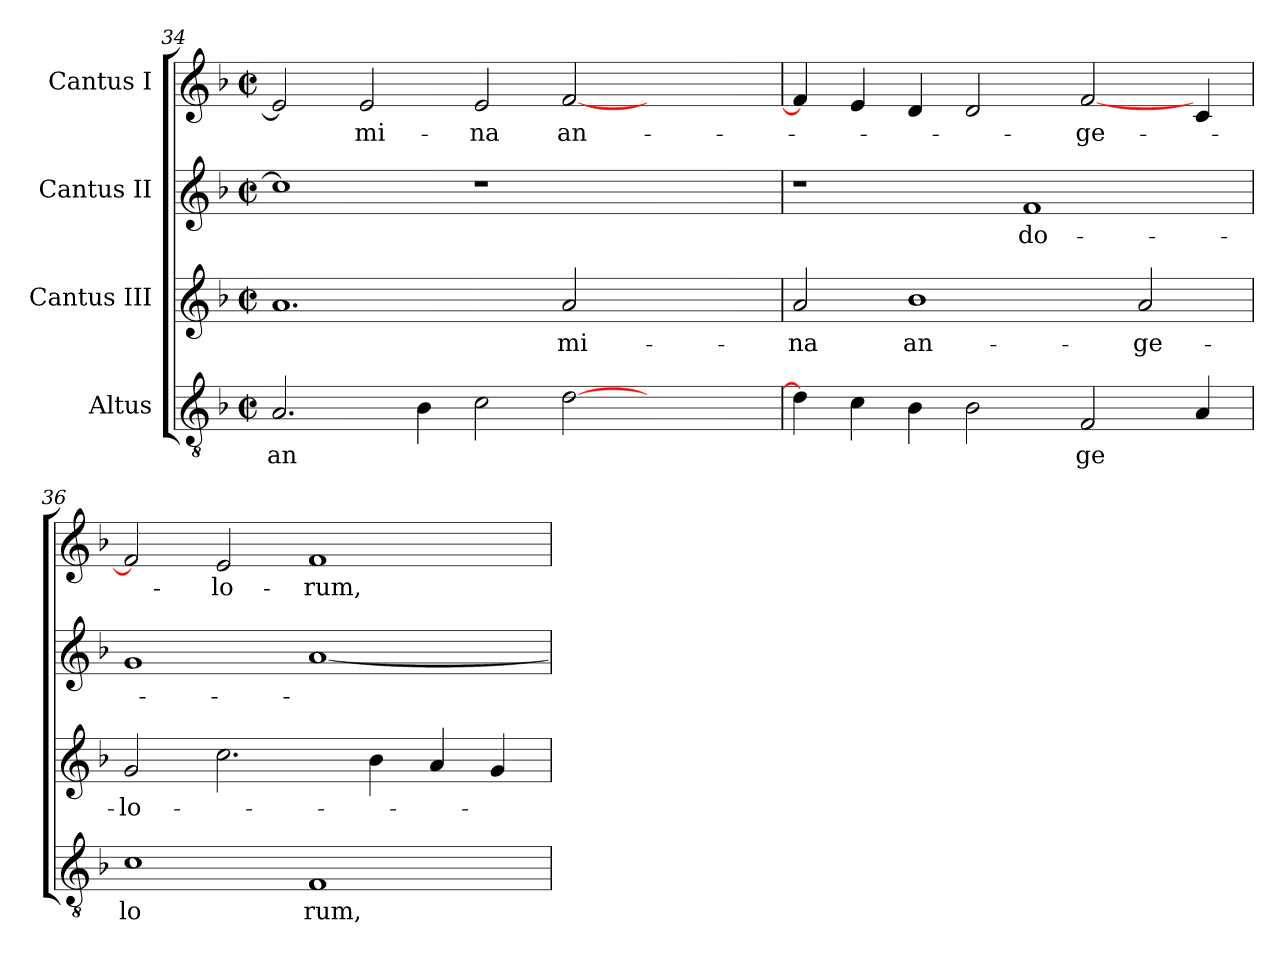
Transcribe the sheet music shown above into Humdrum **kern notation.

**kern	**text	**kern	**text	**kern	**text	**kern	**text
*part4	*part4	*part3	*part3	*part2	*part2	*part1	*part1
*staff4	*staff4	*staff3	*staff3	*staff2	*staff2	*staff1	*staff1
*I"Altus	*	*I"Cantus III	*	*I"Cantus II	*	*I"Cantus I	*
*clefGv2	*	*clefG2	*	*clefG2	*	*clefG2	*
*k[b-]	*	*k[b-]	*	*k[b-]	*	*k[b-]	*
*F:	*	*F:	*	*F:	*	*F:	*
*M2/2	*	*M2/2	*	*M2/2	*	*M2/2	*
*met(c|)	*	*met(c|)	*	*met(c|)	*	*met(c|)	*
=34	=34	=34	=34	=34	=34	=34	=34
!	!LO:LY:b:cj	!	!	!	!	!	!
2.A/	an	1.a	.	1cc]	.	2e/]	.
!	!	!	!	!	!	!	!LO:LY:b:cj
.	.	.	.	.	.	2e/	-mi-
4B-\	.	.	.	.	.	.	.
!	!	!	!	!LO:N:vis=1	!	!	!LO:LY:b:cj
2c\	.	.	.	0r	.	2e/	-na
!	!	!	!LO:LY:b:cj	!	!	!	!LO:LY:b:cj
[>2d\	.	2a/	-mi-	.	.	[<2f/	an-
1ryy	.	1ryy	.	.	.	1ryy	.
=35	=35	=35	=35	=35	=35	=35	=35
!	!	!	!LO:LY:b:cj	!	!	!	!
4d\]	.	2a/	-na	1r	.	4f/]	.
4c\	.	.	.	.	.	4e/	.
!	!	!	!LO:LY:b:cj	!	!	!	!
4B-\	.	1b-	an-	.	.	4d/	.
2B-\	.	.	.	.	.	2d/	.
!	!	!	!	!	!LO:LY:b:cj	!	!
.	.	.	.	1f	do-	.	.
!	!LO:LY:b:cj	!	!	!	!	!	!LO:LY:b:cj
2F/	ge	.	.	.	.	[<2f/	-ge-
!	!	!	!LO:LY:b:cj	!	!	!	!
.	.	2a/	-ge-	.	.	.	.
4A/	.	.	.	.	.	4c/	.
=36	=36	=36	=36	=36	=36	=36	=36
!	!LO:LY:b:cj	!	!LO:LY:b:cj	!	!	!	!
1c	lo	2g/	-lo-	1g	.	2f/]	.
!	!	!	!	!	!	!	!LO:LY:b:cj
.	.	2.cc\	.	.	.	2e/	-lo-
!	!LO:LY:b:cj	!	!	!	!	!	!LO:LY:b:cj
1F	rum,	.	.	[<1a	.	1f	-rum,
.	.	4b-\	.	.	.	.	.
.	.	4a/	.	.	.	.	.
.	.	4g/	.	.	.	.	.
=	=	=	=	=	=	=	=
*-	*-	*-	*-	*-	*-	*-	*-
